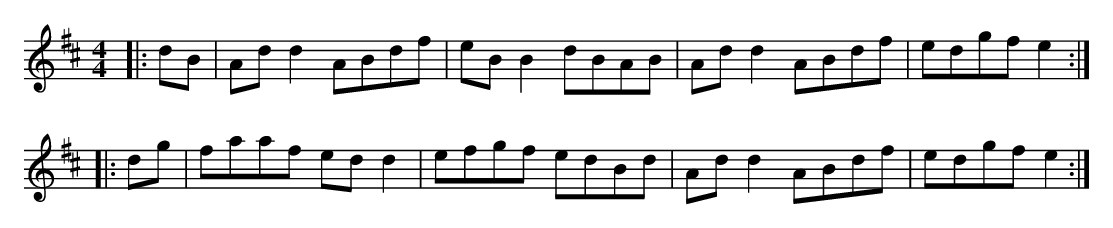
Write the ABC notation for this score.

X:1
M:4/4
K:D
|:dB|Ad d2 ABdf|eB B2 dBAB|Ad d2 ABdf|edgf e2:|
|:dg|faaf ed d2|efgf edBd|Ad d2 ABdf|edgf e2:|
